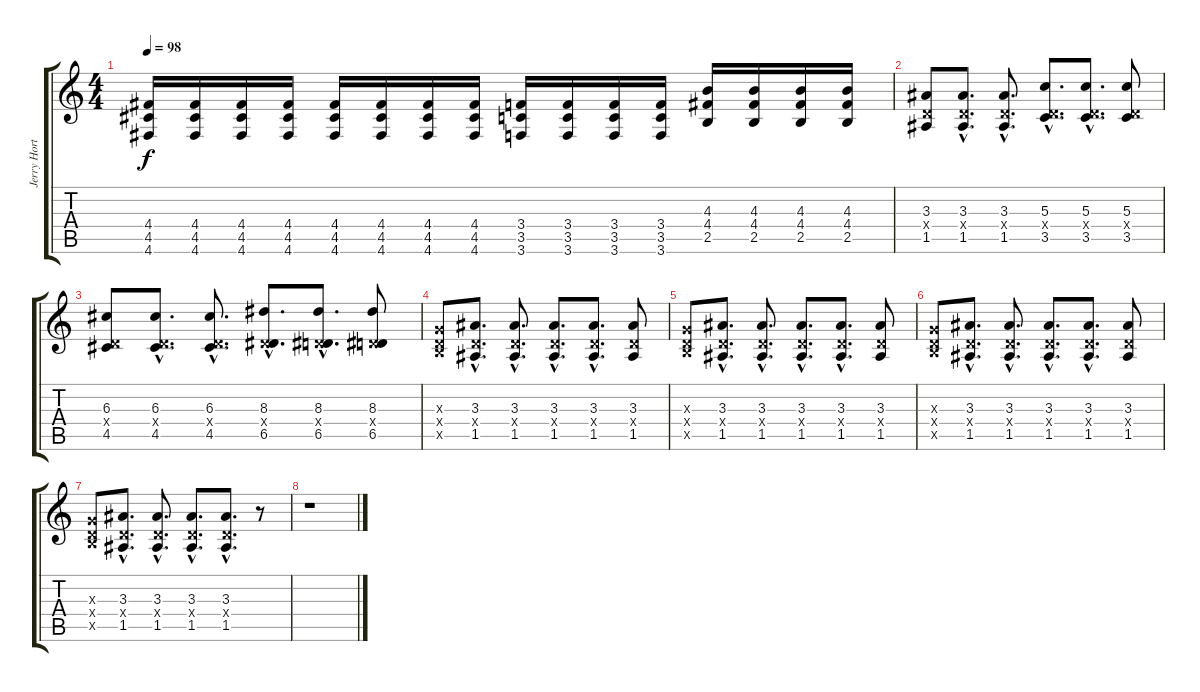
\track ("Jerry Horton - 2nd Guitar" "Jerry Hort") {instrument overdrivenguitar}
\staff {score tabs}
\tuning (E4 B3 G3 D3 A2 D2) {hide}
\ts (4 4)
\tempo 98
\clef g2
\ks c
(4.4 4.5 4.6).16{dy f} (4.4 4.5 4.6).16 (4.4 4.5 4.6).16 (4.4 4.5 4.6).16 (4.4 4.5 4.6).16 (4.4 4.5 4.6).16 (4.4 4.5 4.6).16 (4.4 4.5 4.6).16 (3.4 3.5 3.6).16 (3.4 3.5 3.6).16 (3.4 3.5 3.6).16 (3.4 3.5 3.6).16 (4.3 4.4 2.5).16 (4.3 4.4 2.5).16 (4.3 4.4 2.5).16 (4.3 4.4 2.5).16 |
(3.3 0.4{x} 1.5).8 (3.3{hac} 0.4{hac x} 1.5{hac}).8{d} (3.3{hac} 0.4{hac x} 1.5{hac}).8{d} (5.3{hac} 0.4{hac x} 3.5{hac}).8{d} (5.3{hac} 0.4{hac x} 3.5{hac}).8{d} (5.3 0.4{x} 3.5).8 |
(6.3 0.4{x} 4.5).8 (6.3{hac} 0.4{hac x} 4.5{hac}).8{d} (6.3{hac} 0.4{hac x} 4.5{hac}).8{d} (8.3{hac} 0.4{hac x} 6.5{hac}).8{d} (8.3{hac} 0.4{hac x} 6.5{hac}).8{d} (8.3 0.4{x} 6.5).8 |
(0.3{x} 0.4{x} 2.5{x}).8{volume 9} (3.3{hac} 0.4{hac x} 1.5{hac}).8{d} (3.3{hac} 0.4{hac x} 1.5{hac}).8{d} (3.3{hac} 0.4{hac x} 1.5{hac}).8{d} (3.3{hac} 0.4{hac x} 1.5{hac}).8{d} (3.3 0.4{x} 1.5).8 |
(0.3{x} 0.4{x} 2.5{x}).8 (3.3{hac} 0.4{hac x} 1.5{hac}).8{d} (3.3{hac} 0.4{hac x} 1.5{hac}).8{d} (3.3{hac} 0.4{hac x} 1.5{hac}).8{d} (3.3{hac} 0.4{hac x} 1.5{hac}).8{d} (3.3 0.4{x} 1.5).8 |
(0.3{x} 0.4{x} 2.5{x}).8 (3.3{hac} 0.4{hac x} 1.5{hac}).8{d} (3.3{hac} 0.4{hac x} 1.5{hac}).8{d} (3.3{hac} 0.4{hac x} 1.5{hac}).8{d} (3.3{hac} 0.4{hac x} 1.5{hac}).8{d} (3.3 0.4{x} 1.5).8 |
(0.3{x} 0.4{x} 2.5{x}).8 (3.3{hac} 0.4{hac x} 1.5{hac}).8{d} (3.3{hac} 0.4{hac x} 1.5{hac}).8{d} (3.3{hac} 0.4{hac x} 1.5{hac}).8{d} (3.3{hac} 0.4{hac x} 1.5{hac}).8{d} r.8 |
r.1
